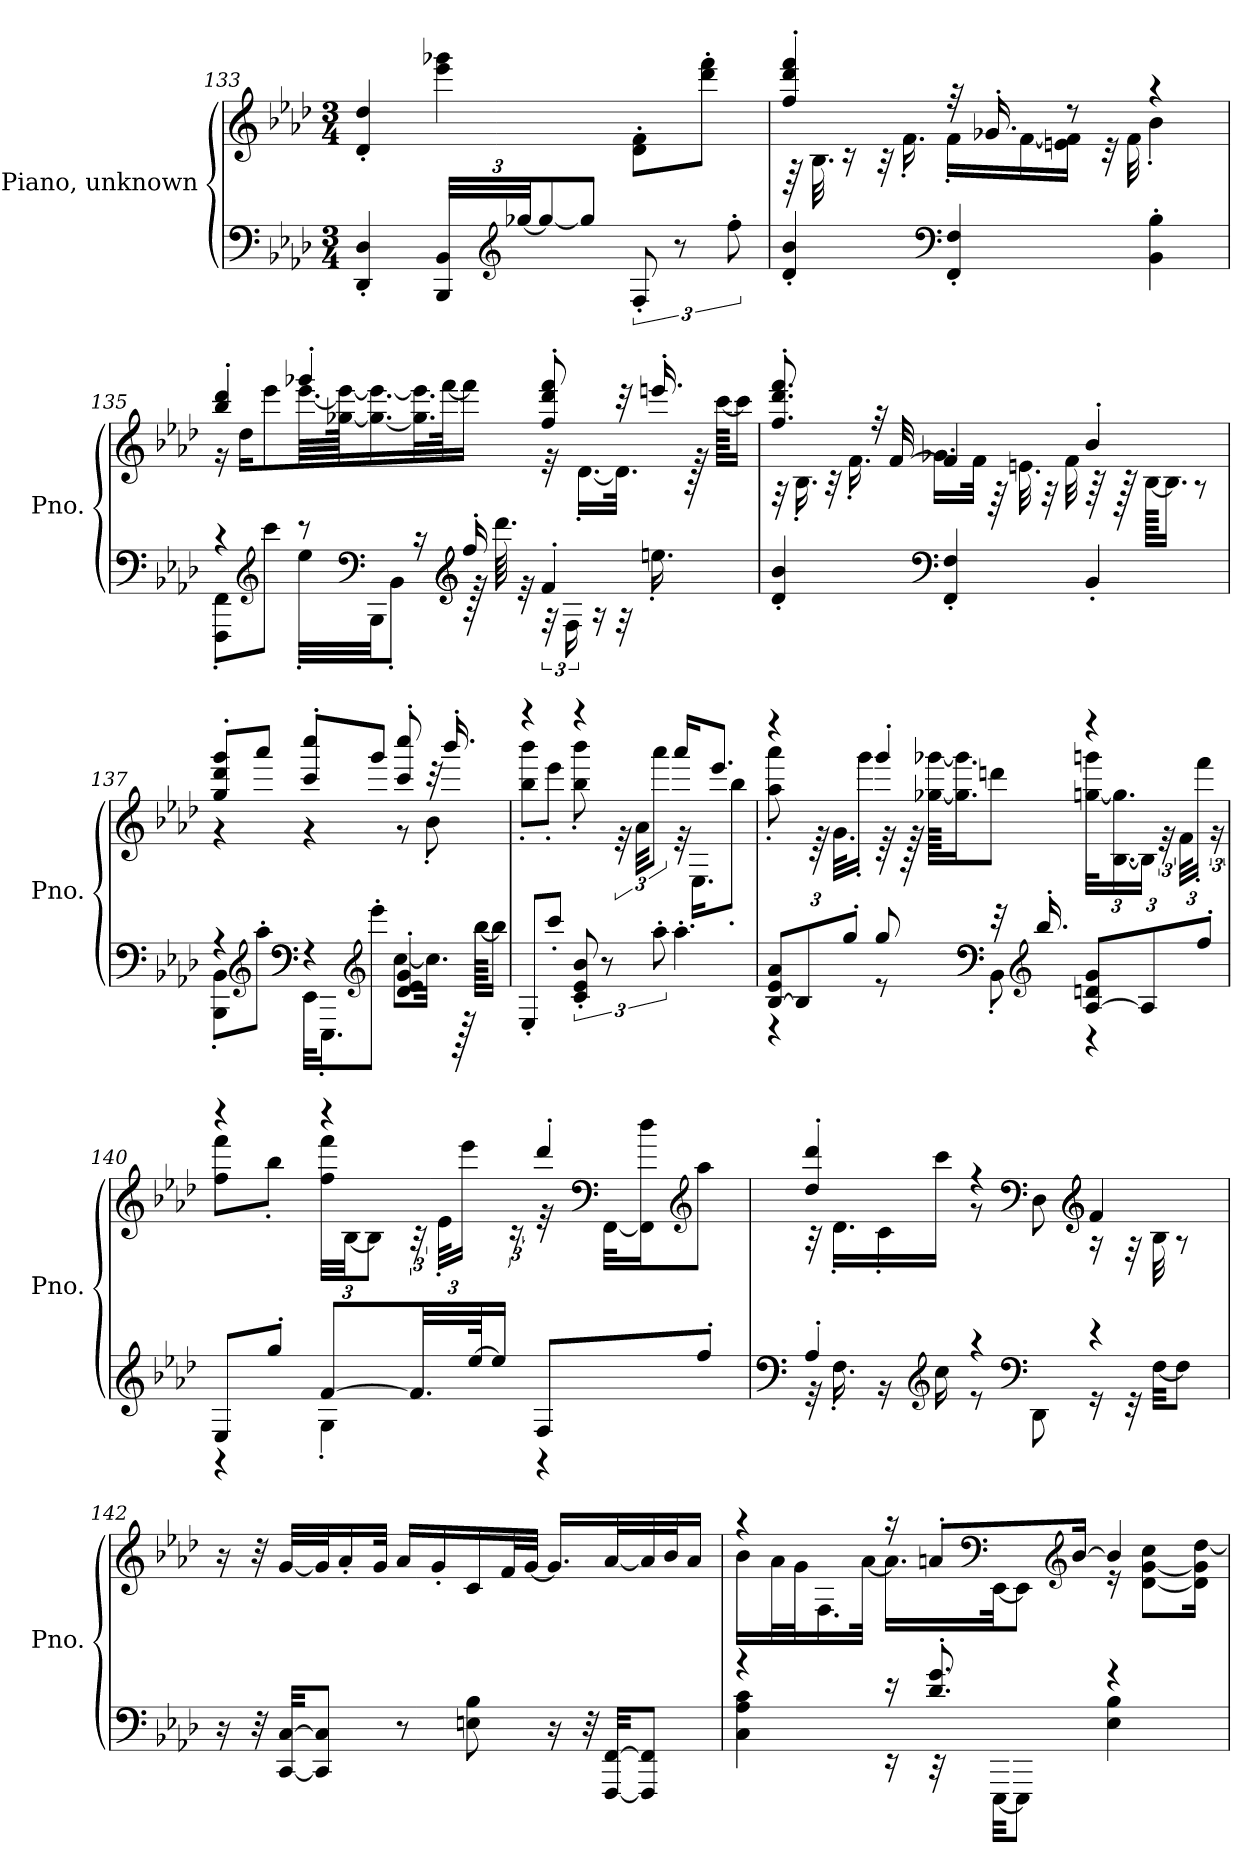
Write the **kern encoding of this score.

**kern	**kern
*part1	*part1
*staff2	*staff1
*I"Piano, unknown	*
*I'Pno.	*
*clefF4	*clefG2
*k[b-e-a-d-]	*k[b-e-a-d-]
*M3/4	*M3/4
=133	=133
4DD-/' 4D-/'	4d-/' 4dd-/'
*Xbrackettup	*
48BBB-/ 48BB-/LLL	4eee-\ 4ggg-X\
*clefG2	*
[48gg-X/JJ	.
12gg-/_	.
8gg-/J]	.
*brackettup	*
12F'/	8d-\' 8f\'L
12r	.
.	8ddd-\' 8fff\'J
12ff'\	.
=134	=134
*	*^
4d-/' 4b-/'	4ff/' 4ddd-/' 4fff/'	64r
.	.	32.B-\
.	.	16r
.	.	32r
.	.	16.f'\
*clefF4	*	*
4FF/' 4F/'	32r	16f'\LL
.	16.g-X'/	.
.	.	[16f\
.	8r	16en\ 16f\]JJ
.	.	32r
.	.	32f\
4BB-\' 4B-\'	4r	4b-'\
!!LO:LB:g=z	!!
=135	=135	=135
*^	*	*
4r	8FFF\' 8FF\'L	4bb-/' 4ddd-/'	16r
.	.	.	16dd-\KL
*clefG2	*	*	*
.	8ccc\J	.	8eee-\
8r	32ee-'\LLL	4ggg-X'/	[64.eee-\LLL
.	.	.	[128gg-X\ 128eee-\_JJK
*clefF4	*	*	*
.	32BBB-\JJ	.	16.gg-\_ 16.eee-\_
.	8BB-'\J	.	.
16r	.	.	32.gg-\] 32.eee-\]L
.	.	.	[64fff\JK
*clefG2	*	*	*
16ff'/	128r	.	16fff\JJ]
.	64.ddd-\	.	.
.	32r	.	.
4f'/	48r	8ff/' 8ddd-/' 8fff/'	32r
.	24F\	.	.
.	.	.	[16.d-'\LL
.	16r	.	.
.	32r	32r	32.d-\JJk]
.	16.een'\	16.eeen'/	.
.	.	.	128r
.	.	.	[128ccc\KKKLL
.	.	.	16ccc\JJ]
*v	*v	*	*
!!LO:PB:g=z	!!
=136	=136	=136
4d-/' 4b-/'	8.ff/' 8.ddd-/' 8.fff/'	32r
.	.	16.B-'\
.	.	32r
.	.	16.f'\
.	32r	.
.	[32f/	.
*clefF4	*	*
4FF/' 4F/'	4f/]	16.g-X\LL
.	.	32f\JJk
.	.	64r
.	.	32.en\
.	.	32r
.	.	32f\
4BB-'/	4b-'/	64r
.	.	128r
.	.	[128B-\KKKLL
.	.	16.B-\JJ]
.	.	8r
=137	=137	=137
*^	*	*
4r	8BBB-\' 8BB-\'L	8gg/' 8ddd-/' 8ggg/'L	4r
*clefG2	*	*	*
.	8aa-'\J	8aaa-/J	.
*clefF4	*	*	*
4r	32EE-\KLL	8ccc/' 8cccc/'L	4r
.	16.EEE-'\J	.	.
*clefG2	*	*	*
.	8eee-'\J	8ggg/J	.
4d-/' 4e-/' 4g/'	[8cc\L	8ccc/' 8cccc/'	8r
.	32.cc\Jkk]	32r	8b-'\
.	.	16.bbb-'/	.
.	128r	.	.
.	[128bb-\KKKLL	.	.
.	16bb-\JJ]	.	.
*v	*v	*	*
!!LO:LB:g=z	!!
=138	=138	=138
8E-'/L	4r	8bb-\' 8bbb-\'L
8ccc'/J	.	8eee-'\J
12c/' 12e-/' 12b-/'	4r	8bb-\' 8bbb-\'
12r	.	.
.	.	48r
.	.	48a-\KKL
12aa-'\	.	12aaa-\J
4aa-'\	16aaa-/KL	32r
.	.	16.E-'\KL
.	8.eee-/J	.
.	.	8bb-'\J
=139	=139	=139
*Xbrackettup	*	*
*^	*	*
[12B-/ 12e-/ 12a-/L	4r	4r	8aa-\' 8aaa-\'
12B-/]	.	.	.
.	.	.	64r
.	.	.	32.g\KLL
12gg'/J	.	.	.
.	.	.	16ggg'\JJ
8gg/	8r	4ggg'/	64r
.	.	.	128r
.	.	.	[128gg-X\ [128ggg-X\KKKLL
.	.	.	16.gg-\] 16.ggg-\]J
*clefF4	*	*	*
32r	8BB-'\	.	8dddn\J
*clefG2	*	*	*
16.bb-'/	.	.	.
*	*	*	*Xbrackettup
[12A-/ 12dn/ 12g/L	4r	4r	[48ggn\ 48gggn\KLL
.	.	.	[24.B-\ 24.gg\]
12A-/]	.	.	24B-\JJ]
*	*	*	*brackettup
.	.	.	48r
.	.	.	48f\KLL
12ff'/J	.	.	24fff'\JJ
.	.	.	24r
!!LO:LB:g=z	!!
=140	=140	=140	=140
8E-/L	4r	4r	8ff\ 8fff\L
8gg'/J	.	.	8bb-'\J
*	*	*	*Xbrackettup
[8f/L	4G'\	4r	48ff\ 48fff\LLL
.	.	.	[48B-\JJ
.	.	.	12B-\J]
*	*	*	*brackettup
32.f/LL]	.	.	48r
.	.	.	48e-'\KLL
.	.	.	24eee-\JJ
[64ee-/JK	.	.	.
16ee-/JJ]	.	.	.
.	.	.	24r
8F/L	4r	4ddd-'/	32r
*	*	*clefF4	*
.	.	.	[32FF\KLL
.	.	.	16FF\] 16dd-\J
*	*	*clefG2	*
8ff'/J	.	.	8aa-\J
=141	=141	=141	=141
*clefF4	*	*	*
4A-'/	32r	4dd-/' 4ddd-/'	32r
.	16.F'\	.	16.d-'\LL
.	16r	.	16c'\
*clefG2	*	*	*
.	16cc\	.	16ccc\JJ
4r	8r	4r	8r
*clefF4	*	*clefF4	*
.	8DD-\	.	8D-\
*	*	*clefG2	*
4r	16r	4f/	16r
.	32r	.	32r
.	[32F\KKL	.	32B-\
.	8F\J]	.	8r
*v	*v	*	*
*	*v	*v
!!LO:LB:g=z
=142	=142
16r	16r
32r	32r
[32CC/ [32C/KKL	[32g/LLL
8CC/] 8C/]J	32g/J]
.	16a-'/
.	32g/JJk
8r	16a-/LL
.	16g'/
8En\ 8B-\	16c/
.	32f/L
.	[32g/JJJ
16r	16.g/LL]
32r	.
[32FFF/ [32FF/KKL	[32a-/L
8FFF/] 8FF/]J	32a-/]
.	32b-/J
.	16a-/JJ
=143	=143
*^	*^
4r	4C\ 4A-\ 4c\	4r	16b-\LL
.	.	.	32a-\L
.	.	.	32g\J
.	.	.	16.F\
.	.	.	[32a-\JJk
16r	16r	16r	16.a-\LL]
8.d-/' 8.g/'	32r	8an'/L	.
*	*	*clefF4	*
.	[32EEE-\KKL	.	[32EE-\JK
.	8EEE-\J]	.	8EE-\J]
*	*	*clefG2	*
.	.	[16b-/Jk	.
4r	4E-\ 4B-\	4b-/]	16r
.	.	.	[8d-\ [8g\ 8cc\L
.	.	.	16d-\] 16g\] [16dd-\Jk
*v	*v	*	*
*	*v	*v
=	=
*-	*-
